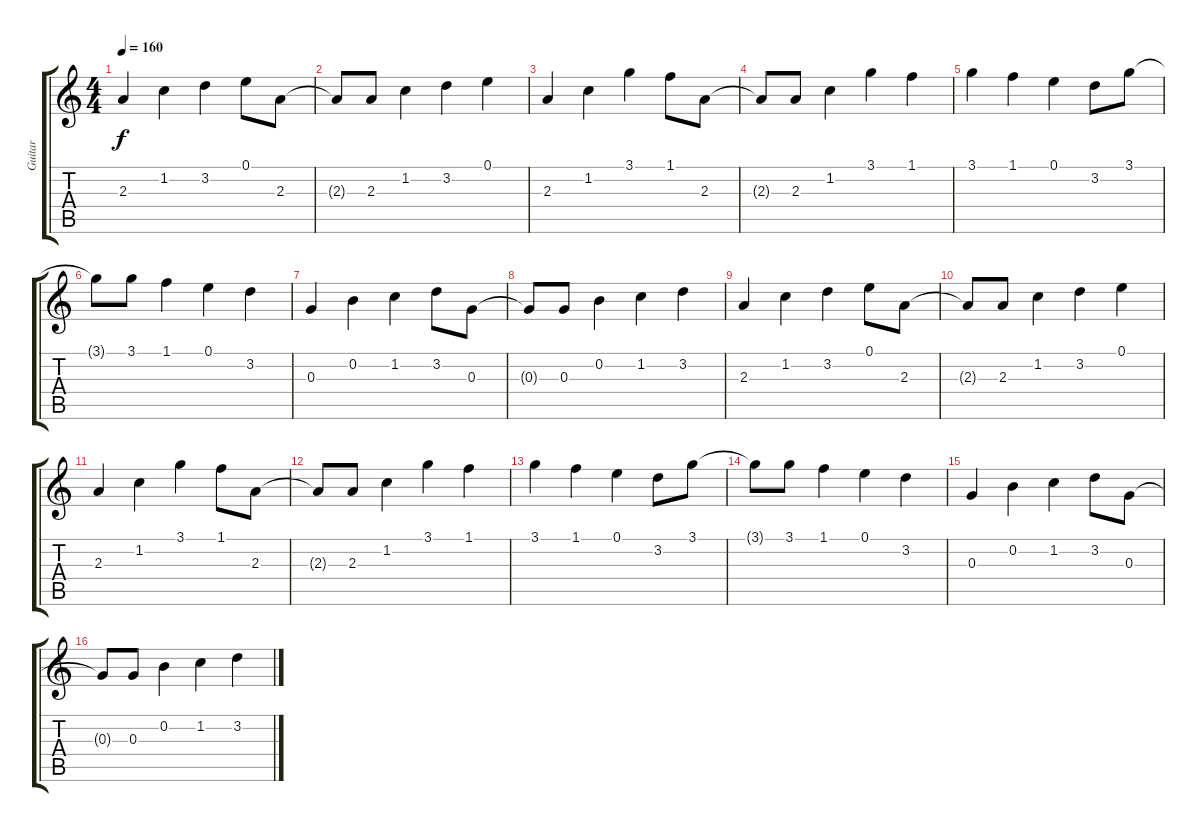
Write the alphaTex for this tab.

\track ("Guitar" "Guitar") {instrument distortionguitar}
\staff {score tabs}
\tuning (E4 B3 G3 D3 A2 E2) {hide}
\ts (4 4)
\tempo 160
\clef g2
\ks c
2.3.4{dy f} 1.2.4 3.2.4 0.1.8 2.3.8 |
2.3{t}.8 2.3.8 1.2.4 3.2.4 0.1.4 |
2.3.4 1.2.4 3.1.4 1.1.8 2.3.8 |
2.3{t}.8 2.3.8 1.2.4 3.1.4 1.1.4 |
3.1.4 1.1.4 0.1.4 3.2.8 3.1.8 |
3.1{t}.8 3.1.8 1.1.4 0.1.4 3.2.4 |
0.3.4 0.2.4 1.2.4 3.2.8 0.3.8 |
0.3{t}.8 0.3.8 0.2.4 1.2.4 3.2.4 |
2.3.4 1.2.4 3.2.4 0.1.8 2.3.8 |
2.3{t}.8 2.3.8 1.2.4 3.2.4 0.1.4 |
2.3.4 1.2.4 3.1.4 1.1.8 2.3.8 |
2.3{t}.8 2.3.8 1.2.4 3.1.4 1.1.4 |
3.1.4 1.1.4 0.1.4 3.2.8 3.1.8 |
3.1{t}.8 3.1.8 1.1.4 0.1.4 3.2.4 |
0.3.4 0.2.4 1.2.4 3.2.8 0.3.8 |
0.3{t}.8 0.3.8 0.2.4 1.2.4 3.2.4
